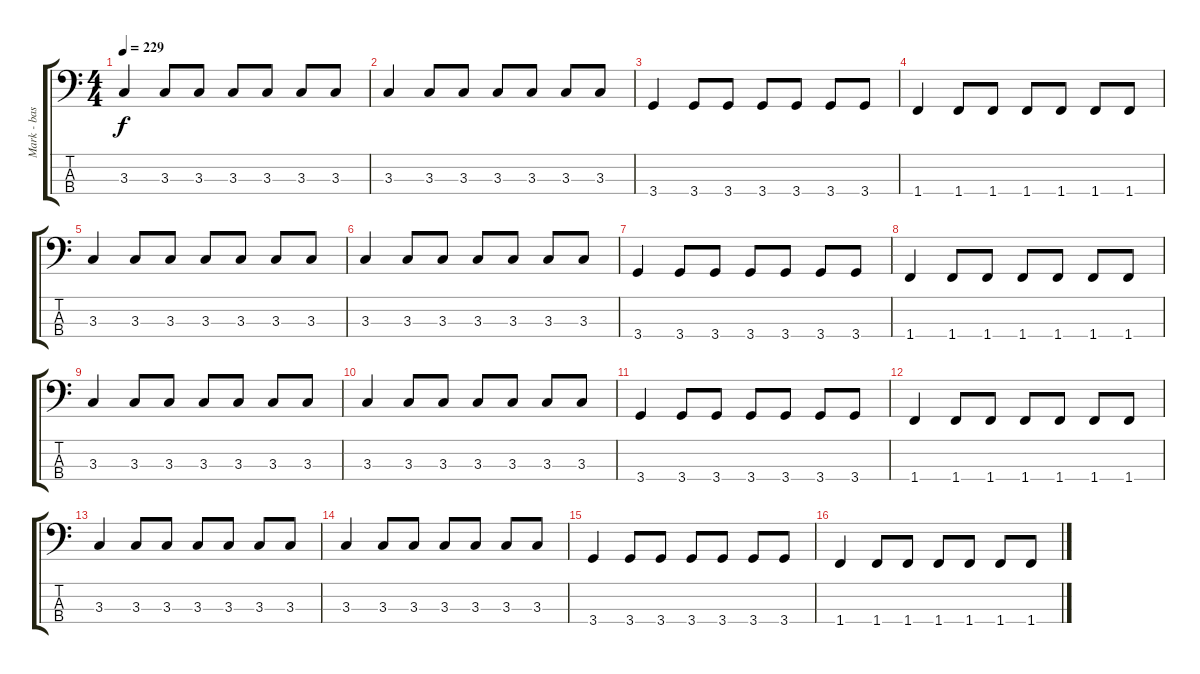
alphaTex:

\track ("Mark - bass" "Mark - bas") {instrument electricbassfinger}
\staff {score tabs}
\tuning (G2 D2 A1 E1) {hide}
\ts (4 4)
\tempo 229
\clef f4
\ks c
3.3.4{dy f} 3.3.8 3.3.8 3.3.8 3.3.8 3.3.8 3.3.8 |
3.3.4 3.3.8 3.3.8 3.3.8 3.3.8 3.3.8 3.3.8 |
3.4.4 3.4.8 3.4.8 3.4.8 3.4.8 3.4.8 3.4.8 |
1.4.4 1.4.8 1.4.8 1.4.8 1.4.8 1.4.8 1.4.8 |
3.3.4 3.3.8 3.3.8 3.3.8 3.3.8 3.3.8 3.3.8 |
3.3.4 3.3.8 3.3.8 3.3.8 3.3.8 3.3.8 3.3.8 |
3.4.4 3.4.8 3.4.8 3.4.8 3.4.8 3.4.8 3.4.8 |
1.4.4 1.4.8 1.4.8 1.4.8 1.4.8 1.4.8 1.4.8 |
3.3.4 3.3.8 3.3.8 3.3.8 3.3.8 3.3.8 3.3.8 |
3.3.4 3.3.8 3.3.8 3.3.8 3.3.8 3.3.8 3.3.8 |
3.4.4 3.4.8 3.4.8 3.4.8 3.4.8 3.4.8 3.4.8 |
1.4.4 1.4.8 1.4.8 1.4.8 1.4.8 1.4.8 1.4.8 |
3.3.4 3.3.8 3.3.8 3.3.8 3.3.8 3.3.8 3.3.8 |
3.3.4 3.3.8 3.3.8 3.3.8 3.3.8 3.3.8 3.3.8 |
3.4.4 3.4.8 3.4.8 3.4.8 3.4.8 3.4.8 3.4.8 |
1.4.4 1.4.8 1.4.8 1.4.8 1.4.8 1.4.8 1.4.8
